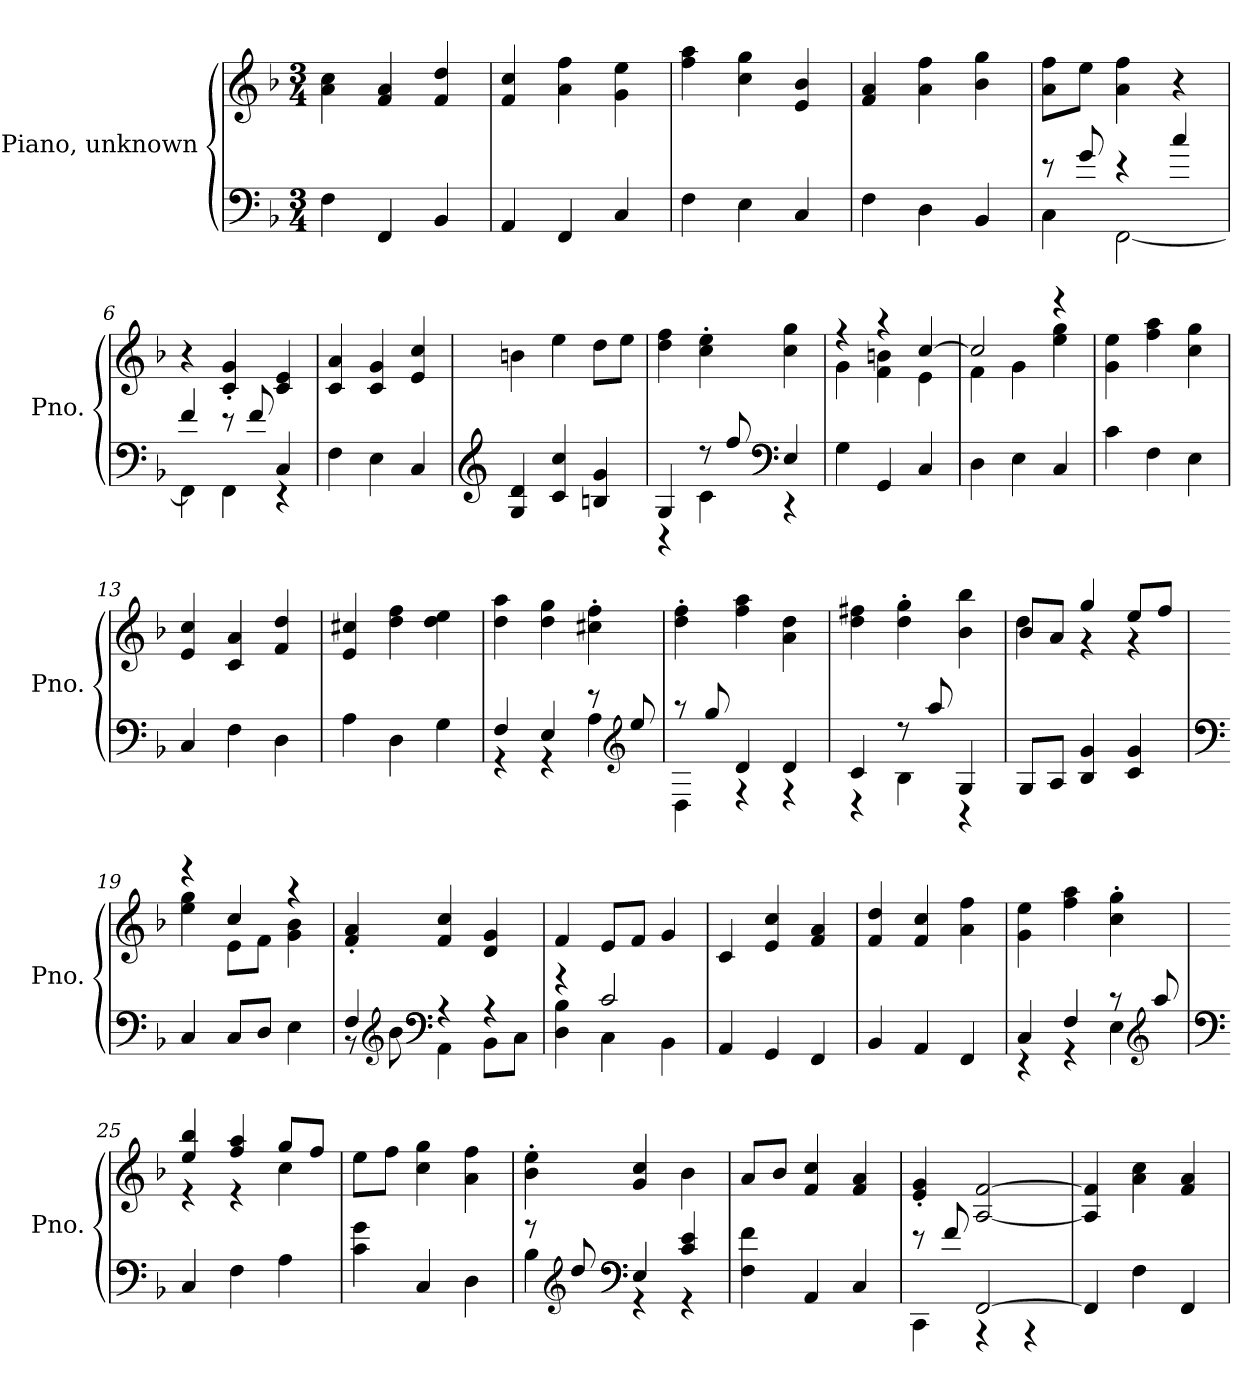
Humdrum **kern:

**kern	**kern
*part1	*part1
*staff2	*staff1
*I"Piano, unknown	*
*I'Pno.	*
*clefF4	*clefG2
*k[b-]	*k[b-]
*M3/4	*M3/4
*MM120	*MM120
=1	=1
4F\	4a\ 4cc\
4FF/	4f/ 4a/
4BB-/	4f/ 4dd/
=2	=2
4AA/	4f/ 4cc/
4FF/	4a\ 4ff\
4C/	4g\ 4ee\
=3	=3
4F\	4ff\ 4aa\
4E\	4cc\ 4gg\
4C/	4e/ 4b-/
=4	=4
4F\	4f/ 4a/
4D\	4a\ 4ff\
4BB-/	4b-\ 4gg\
=5	=5
*^	*
8r	4C\	8a\ 8ff\L
8g/	.	8ee\J
4r	[2FF\	4a\ 4ff\
4cc/	.	4r
=6	=6	=6
4f/	4FF\]	4r
8r	4FF\	4c/' 4g/'
8f/	.	.
4C/	4r	4c/ 4e/
*v	*v	*
=7	=7
4F\	4c/ 4a/
4E\	4c/ 4g/
4C/	4e/ 4cc/
=8	=8
*clefG2	*
4G/ 4d/	4bn\
4c/ 4cc/	4ee\
4Bn/ 4g/	8dd\L
.	8ee\J
!!LO:LB:g=z
=9	=9
*^	*
4G/	4r	4dd\ 4ff\
8r	4c\	4cc\' 4ee\'
8ff/	.	.
*clefF4	*	*
4E/	4r	4cc\ 4gg\
*v	*v	*
=10	=10
*	*^
4G\	4r	4g\
4GG/	4r	4f\ 4bn\
4C/	[4cc/	4e\
=11	=11	=11
4D\	2cc/]	4f\
4E\	.	4g\
4C/	4r	4ee\ 4gg\
*	*v	*v
=12	=12
4c\	4g\ 4ee\
4F\	4ff\ 4aa\
4E\	4cc\ 4gg\
=13	=13
4C/	4e/ 4cc/
4F\	4c/ 4a/
4D\	4f/ 4dd/
=14	=14
4A\	4e/ 4cc#X/
4D\	4dd\ 4ff\
4G\	4dd\ 4ee\
=15	=15
*^	*
4F/	4r	4dd\ 4aa\
4E/	4r	4dd\ 4gg\
8r	4A\	4cc#X\' 4ff\'
*clefG2	*	*
8ee/	.	.
=16	=16	=16
8r	4D\	4dd\' 4ff\'
8gg/	.	.
4d/	4r	4ff\ 4aa\
4d/	4r	4a\ 4dd\
!!LO:LB:g=z
=17	=17	=17
4c/	4r	4dd\ 4ff#X\
8r	4B-\	4dd\' 4gg\'
8aa/	.	.
4G/	4r	4b-\ 4bb-\
*v	*v	*
=18	=18
*	*^
8G/L	8b-/L	4dd\
8A/J	8a/J	.
4B-/ 4g/	4gg/	4r
4c/ 4g/	8ee/L	4r
.	8ff/J	.
=19	=19	=19
*clefF4	*	*
4C/	4r	4ee\ 4gg\
8C/L	4cc/	8e\L
8D/J	.	8f\J
4E\	4r	4g\ 4b-\
*	*v	*v
=20	=20
*^	*
4F/	8r	4f/' 4a/'
*clefG2	*	*
.	8b-\	.
*clefF4	*	*
4r	4AA\	4f/ 4cc/
4r	8BB-\L	4d/ 4g/
.	8C\J	.
=21	=21	=21
4r	4D\ 4B-\	4f/
2c/	4C\	8e/L
.	.	8f/J
.	4BB-\	4g/
*v	*v	*
=22	=22
4AA/	4c/
4GG/	4e/ 4cc/
4FF/	4f/ 4a/
=23	=23
4BB-/	4f/ 4dd/
4AA/	4f/ 4cc/
4FF/	4a\ 4ff\
!!LO:LB:g=z
=24	=24
*^	*
4C/	4r	4g\ 4ee\
4F/	4r	4ff\ 4aa\
8r	4E\	4cc\' 4gg\'
*clefG2	*	*
8aa/	.	.
*v	*v	*
=25	=25
*clefF4	*
*	*^
4C/	4ee/ 4bb-/	4r
4F\	4ff/ 4aa/	4r
4A\	8gg/L	4cc\
.	8ff/J	.
*	*v	*v
=26	=26
4c\ 4g\	8ee\L
.	8ff\J
4C/	4cc\ 4gg\
4D\	4a\ 4ff\
=27	=27
*^	*
8r	4B-\	4b-\' 4ee\'
*clefG2	*	*
8dd/	.	.
*clefF4	*	*
4E/	4r	4g/ 4cc/
4c/ 4e/	4r	4b-\
*v	*v	*
=28	=28
4F\ 4f\	8a/L
.	8b-/J
4AA/	4f/ 4cc/
4C/	4f/ 4a/
=29	=29
*^	*
8r	4CC\	4e/' 4g/'
8f/	.	.
[2FF/	4r	[2A/ [2f/
.	4r	.
*v	*v	*
=30	=30
4FF/]	4A/] 4f/]
4F\	4a\ 4cc\
4FF/	4f/ 4a/
=	=
*-	*-
